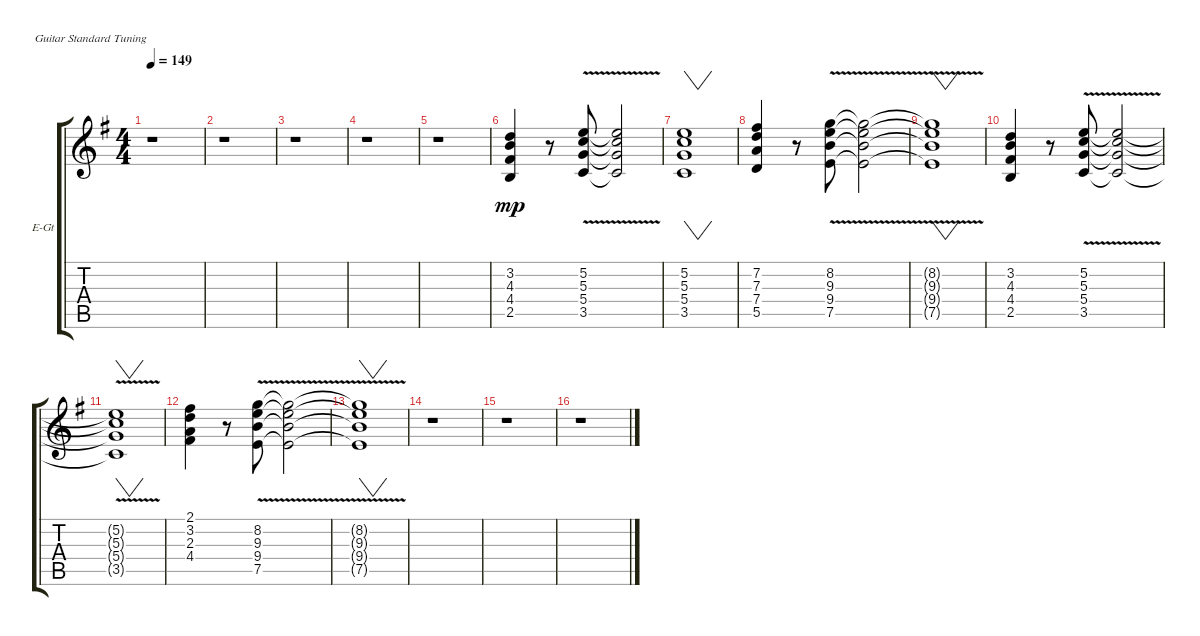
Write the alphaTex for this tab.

\defaultSystemsLayout 4
\bracketExtendMode groupsimilarinstruments
\firstSystemTrackNameOrientation horizontal
\otherSystemsTrackNameOrientation horizontal
\track ("Rhythm Guitar" "E-Gt") {instrument distortionguitar}
\staff {score tabs}
\tuning (E4 B3 G3 D3 A2 E2)
\ts (4 4)
\tempo 149
\clef g2
\ks eminor
r.1{dy mp} |
r.1 |
r.1 |
r.1 |
r.1 |
(4.4 2.5 4.3 3.2).4 r.8 (5.4{v} 3.5{v} 5.3{v} 5.2{v}).8 (3.5{v t} 5.4{v t} 5.3{v t} 5.2{v t}).2 |
(3.5 5.4 5.3 5.2).1{vw} |
(7.4 5.5 7.3 7.2).4 r.8 (9.4{v} 7.5{v} 9.3{v} 8.2{v}).8 (7.5{v t} 9.4{v t} 9.3{v t} 8.2{v t}).2 |
(7.5{t} 9.4{t} 9.3{t} 8.2{t}).1{vw} |
(4.4 2.5 4.3 3.2).4 r.8 (5.4{v} 3.5{v} 5.3{v} 5.2{v}).8 (3.5{v t} 5.4{v t} 5.3{v t} 5.2{v t}).2 |
(3.5{t} 5.4{t} 5.3{t} 5.2{t}).1{vw} |
(4.4 2.3 3.2 2.1).4 r.8 (9.4{v} 7.5{v} 9.3{v} 8.2{v}).8 (7.5{v t} 9.4{v t} 9.3{v t} 8.2{v t}).2 |
(7.5{t} 9.4{t} 9.3{t} 8.2{t}).1{vw} |
r.1 |
r.1 |
r.1
